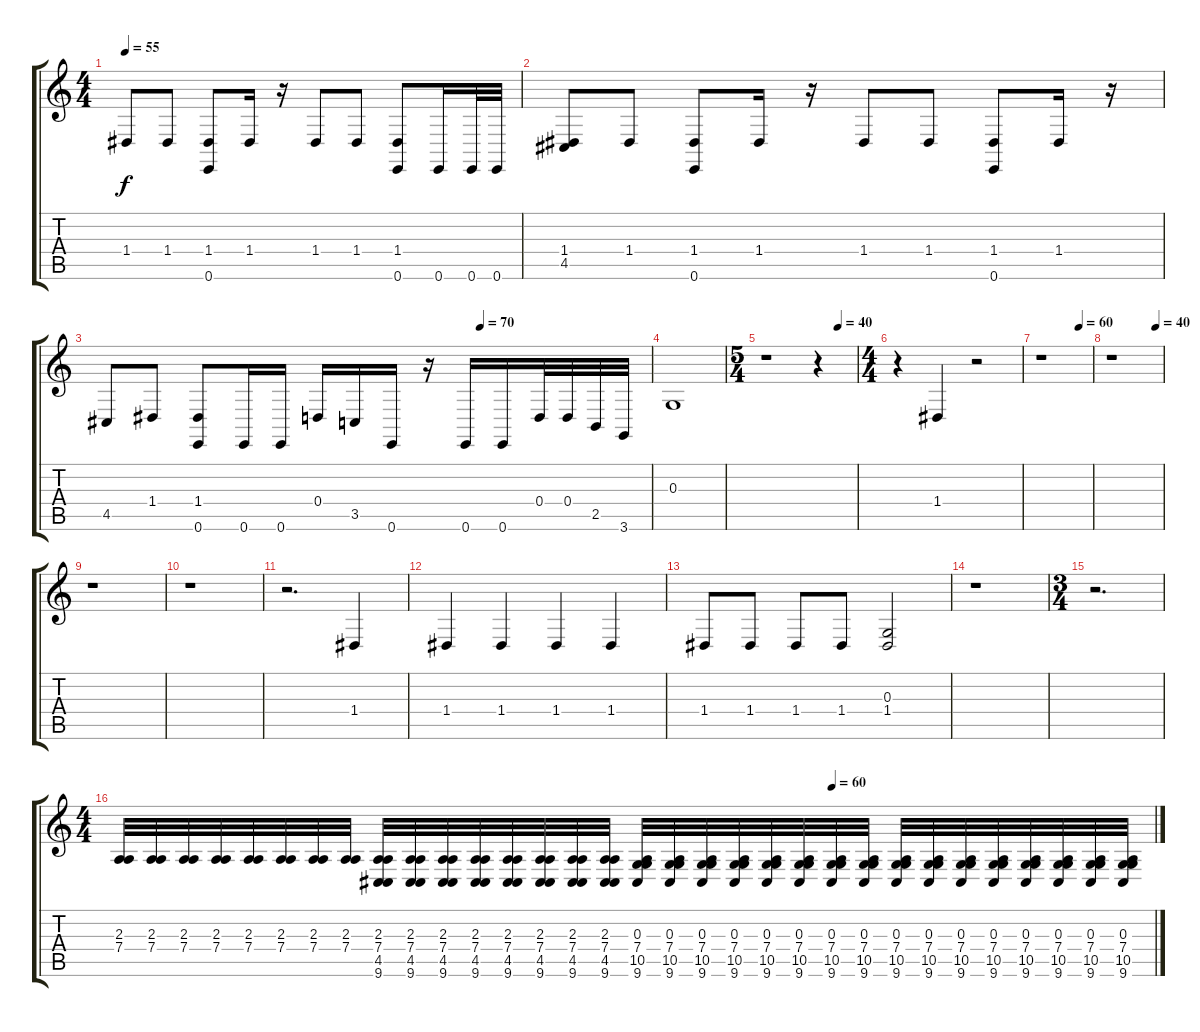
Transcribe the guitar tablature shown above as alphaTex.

\track "" {instrument acousticgrandpiano}
\staff {score tabs}
\tuning (E4 B3 G3 D3 A2 E2) {hide}
\ts (4 4)
\tempo 55
\clef g2
\ks c
1.4.8{dy f} 1.4.8 (1.4 0.6).8 1.4.16 r.16 1.4.8 1.4.8 (1.4 0.6).8 0.6.16 0.6.32 0.6.32 |
(1.4 4.5).8 1.4.8 (1.4 0.6).8 1.4.16 r.16 1.4.8 1.4.8 (1.4 0.6).8 1.4.16 r.16 |
\tempo (70 0.6875)
4.5.8 1.4.8 (1.4 0.6).8 0.6.16 0.6.16 0.4.16 3.5.16 0.6.16 r.16 0.6.16 0.6.16 0.4.32 0.4.32 2.5.32 3.6.32 |
0.3.1 |
\ts (5 4)
\tempo (40 0.8)
r.1 r.4 |
\ts (4 4)
r.4 1.4.4 r.2 |
\tempo (60 0.75)
r.1 |
\tempo (40 0.875)
r.1 |
r.1 |
r.1 |
r.2{d} 1.4.4 |
1.4.4 1.4.4 1.4.4 1.4.4 |
1.4.8 1.4.8 1.4.8 1.4.8 (0.3 1.4).2 |
r.1 |
\ts (3 4)
r.2{d} |
\ts (4 4)
\tempo (60 0.6875)
(2.3 7.4).32 (2.3 7.4).32 (2.3 7.4).32 (2.3 7.4).32 (2.3 7.4).32 (2.3 7.4).32 (2.3 7.4).32 (2.3 7.4).32 (2.3 7.4 4.5 9.6).32 (2.3 7.4 4.5 9.6).32 (2.3 7.4 4.5 9.6).32 (2.3 7.4 4.5 9.6).32 (2.3 7.4 4.5 9.6).32 (2.3 7.4 4.5 9.6).32 (2.3 7.4 4.5 9.6).32 (2.3 7.4 4.5 9.6).32 (0.3 7.4 10.5 9.6).32 (0.3 7.4 10.5 9.6).32 (0.3 7.4 10.5 9.6).32 (0.3 7.4 10.5 9.6).32 (0.3 7.4 10.5 9.6).32 (0.3 7.4 10.5 9.6).32 (0.3 7.4 10.5 9.6).32 (0.3 7.4 10.5 9.6).32 (0.3 7.4 10.5 9.6).32 (0.3 7.4 10.5 9.6).32 (0.3 7.4 10.5 9.6).32 (0.3 7.4 10.5 9.6).32 (0.3 7.4 10.5 9.6).32 (0.3 7.4 10.5 9.6).32 (0.3 7.4 10.5 9.6).32 (0.3 7.4 10.5 9.6).32
